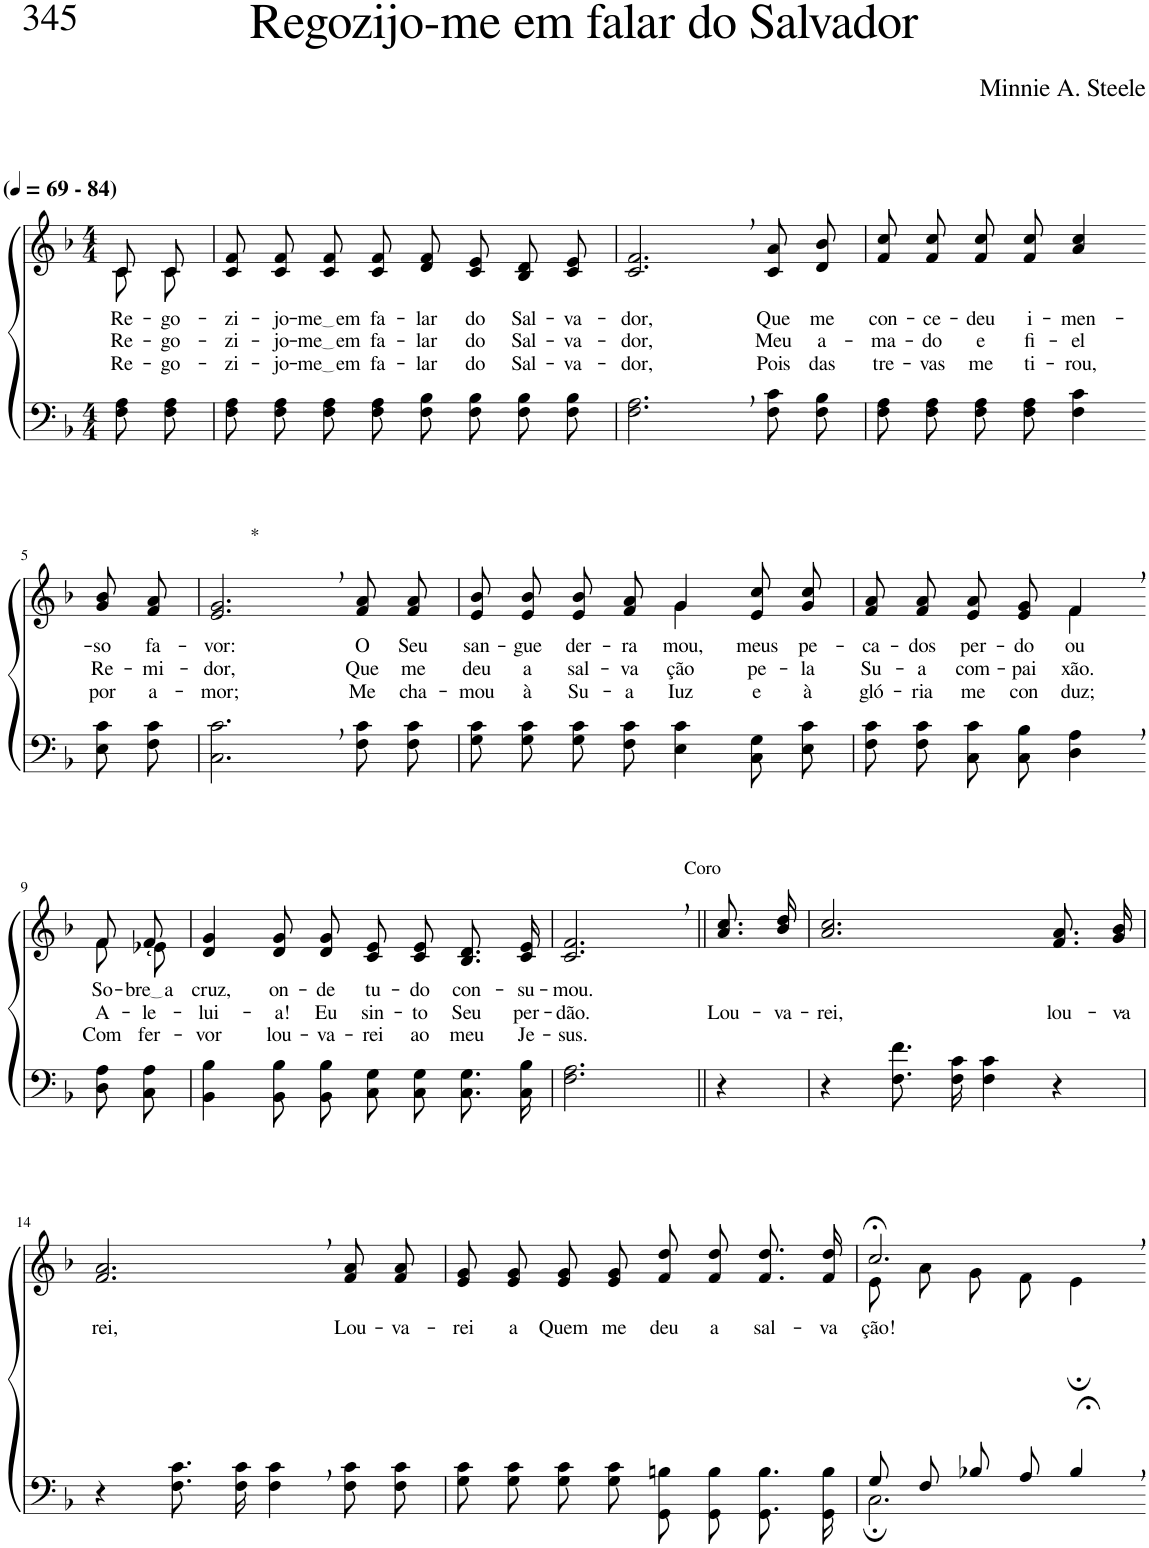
**kern	**kern	**text	**text	**text
*part2	*part1	*part1	*part1	*part1
*staff2	*staff1	*staff1	*staff1	*staff1
*I"Parte III e IV	*I"Parte I e II	*	*	*
*clefF4	*clefG2	*	*	*
*k[b-]	*k[b-]	*	*	*
*M4/4	*M4/4	*	*	*
*MM69	*MM69	*	*	*
=1	=1	=1	=1	=1
!	!LO:TX:a:B:t=(	!	!	!
!	!LO:TX:a:B:t=- 84)	!	!	!
!	!	!LO:LY:b	!LO:LY:b	!LO:LY:b
*	*^	*	*	*
8F\ 8A\L	8c\L	8c/L	Re-	Re-	Re-
!	!	!	!LO:LY:b	!LO:LY:b	!LO:LY:b
8F\ 8A\J	8c\J	8c/J	-go-	-go-	-go-
=2	=2	=2	=2	=2	=2
!	!	!	!LO:LY:b	!LO:LY:b	!LO:LY:b
*	*v	*v	*	*	*
8F\ 8A\L	8c/ 8f/L	-zi-	-zi-	-zi-
!	!	!LO:LY:b	!LO:LY:b	!LO:LY:b
8F\ 8A\J	8c/ 8f/J	-jo-	-jo-	-jo-
!	!	!LO:LY:b	!LO:LY:b	!LO:LY:b
8F\ 8A\L	8c/ 8f/L	me em	me em	me em
!	!	!LO:LY:b	!LO:LY:b	!LO:LY:b
8F\ 8A\J	8c/ 8f/J	fa-	fa-	fa-
!	!	!LO:LY:b	!LO:LY:b	!LO:LY:b
8F\ 8B-\L	8d/ 8f/L	-lar	-lar	-lar
!	!	!LO:LY:b	!LO:LY:b	!LO:LY:b
8F\ 8B-\J	8c/ 8e/J	do	do	do
!	!	!LO:LY:b	!LO:LY:b	!LO:LY:b
8F\ 8B-\L	8B-/ 8d/L	Sal-	Sal-	Sal-
!	!	!LO:LY:b	!LO:LY:b	!LO:LY:b
8F\ 8B-\J	8c/ 8e/J	-va-	-va-	-va-
=3	=3	=3	=3	=3
!	!	!LO:LY:b	!LO:LY:b	!LO:LY:b
2.F\, 2.A\,	2.c/, 2.f/,	-dor,	-dor,	-dor,
!	!	!LO:LY:b	!LO:LY:b	!LO:LY:b
8F\ 8c\L	8c/ 8a/L	Que	Meu	Pois
!	!	!LO:LY:b	!LO:LY:b	!LO:LY:b
8F\ 8B-\J	8d/ 8b-/J	me	a-	das
=4	=4	=4	=4	=4
!	!	!LO:LY:b	!LO:LY:b	!LO:LY:b
8F\ 8A\L	8f/ 8cc/L	con-	-ma-	tre-
!	!	!LO:LY:b	!LO:LY:b	!LO:LY:b
8F\ 8A\J	8f/ 8cc/J	-ce-	-do	-vas
!	!	!LO:LY:b	!LO:LY:b	!LO:LY:b
8F\ 8A\L	8f/ 8cc/L	-deu	e	me
!	!	!LO:LY:b	!LO:LY:b	!LO:LY:b
8F\ 8A\J	8f/ 8cc/J	i-	fi-	ti-
!	!	!LO:LY:b	!LO:LY:b	!LO:LY:b
4F\ 4c\	4a/ 4cc/	-men-	-el	-rou,
!!LO:LB:g=z
=5-	=5-	=5-	=5-	=5-
!	!	!LO:LY:b	!LO:LY:b	!LO:LY:b
8E\ 8c\L	8g/ 8b-/L	-so	Re-	por
!	!	!LO:LY:b	!LO:LY:b	!LO:LY:b
8F\ 8c\J	8f/ 8a/J	fa-	-mi-	a-
=6	=6	=6	=6	=6
!	!LO:TX:a:t=*	!	!	!
!	!	!LO:LY:b	!LO:LY:b	!LO:LY:b
2.C\, 2.c\,	2.e/, 2.g/,	-vor:	-dor,	-mor;
!	!	!LO:LY:b	!LO:LY:b	!LO:LY:b
8F\ 8c\L	8f/ 8a/L	O	Que	Me
!	!	!LO:LY:b	!LO:LY:b	!LO:LY:b
8F\ 8c\J	8f/ 8a/J	Seu	me	cha-
=7	=7	=7	=7	=7
!	!	!LO:LY:b	!LO:LY:b	!LO:LY:b
*	*^	*	*	*
8G\ 8c\L	8e/ 8b-/L	2ryy	san-	deu	-mou
!	!	!	!LO:LY:b	!LO:LY:b	!LO:LY:b
8G\ 8c\J	8e/ 8b-/J	.	-gue	a	à
!	!	!	!LO:LY:b	!LO:LY:b	!LO:LY:b
8G\ 8c\L	8e/ 8b-/L	.	der-	sal-	Su-
!	!	!	!LO:LY:b	!LO:LY:b	!LO:LY:b
8F\ 8c\J	8f/ 8a/J	.	-ra-	-va-	-a
!	!	!	!LO:LY:b	!LO:LY:b	!LO:LY:b
4E\ 4c\	4g/	4g\	-mou,	-ção	Iuz
!	!	!	!LO:LY:b	!LO:LY:b	!LO:LY:b
8C\ 8G\L	8e/ 8cc/L	4ryy	meus	pe-	e
!	!	!	!LO:LY:b	!LO:LY:b	!LO:LY:b
8E\ 8c\J	8g/ 8cc/J	.	pe-	-la	à
=8	=8	=8	=8	=8	=8
!	!	!	!LO:LY:b	!LO:LY:b	!LO:LY:b
8F\ 8c\L	8f/ 8a/L	2ryy	-ca-	Su-	gló-
!	!	!	!LO:LY:b	!LO:LY:b	!LO:LY:b
8F\ 8c\J	8f/ 8a/J	.	-dos	-a	-ria
!	!	!	!LO:LY:b	!LO:LY:b	!LO:LY:b
8C\ 8c\L	8e/ 8a/L	.	per-	com-	me
!	!	!	!LO:LY:b	!LO:LY:b	!LO:LY:b
8C\ 8B-\J	8e/ 8g/J	.	-do-	-pai-	con-
!	!	!	!LO:LY:b	!LO:LY:b	!LO:LY:b
4D\, 4A\,	4f,/	4f\	-ou	-xão.	-duz;
!!LO:LB:g=z	!!
=9-	=9-	=9-	=9-	=9-	=9-
!	!	!	!LO:LY:b	!LO:LY:b	!LO:LY:b
8D\ 8A\L	8f/L	8f\L	So-	A-	Com
!	!	!	!LO:LY:b	!LO:LY:b	!LO:LY:b
8C\ 8A\J	8f/J	8e-X\J	bre a	-le-	fer-
=10	=10	=10	=10	=10	=10
!	!	!	!LO:LY:b	!LO:LY:b	!LO:LY:b
*	*v	*v	*	*	*
4BB-\ 4B-\	4d/ 4g/	cruz,	-lui-	-vor
!	!	!LO:LY:b	!LO:LY:b	!LO:LY:b
8BB-\ 8B-\L	8d/ 8g/L	on-	-a!	lou-
!	!	!LO:LY:b	!LO:LY:b	!LO:LY:b
8BB-\ 8B-\J	8d/ 8g/J	-de	Eu	-va-
!	!	!LO:LY:b	!LO:LY:b	!LO:LY:b
8C\ 8G\L	8c/ 8e/L	tu-	sin-	-rei
!	!	!LO:LY:b	!LO:LY:b	!LO:LY:b
8C\ 8G\J	8c/ 8e/J	-do	-to	ao
!	!	!LO:LY:b	!LO:LY:b	!LO:LY:b
8.C\ 8.G\L	8.B-/ 8.d/L	con-	Seu	meu
!	!	!LO:LY:b	!LO:LY:b	!LO:LY:b
16C\ 16B-\Jk	16c/ 16e/Jk	-su-	per-	Je-
=11	=11	=11	=11	=11
!	!LO:TX:a:t=Coro	!	!	!
!	!	!LO:LY:b	!LO:LY:b	!LO:LY:b
2.F\ 2.A\	2.c/, 2.f/,	-mou.	-dão.	-sus.
=12||	=12||	=12||	=12||	=12||
!	!	!	!LO:LY:b	!
4r	8.a\ 8.cc\L	.	Lou-	.
!	!	!	!LO:LY:b	!
.	16b-\ 16dd\Jk	.	-va-	.
=13	=13	=13	=13	=13
!	!	!	!LO:LY:b	!
4r	2.a/ 2.cc/	.	-rei,	.
8.F\ 8.f\L	.	.	.	.
16F\ 16c\Jk	.	.	.	.
4F\ 4c\	.	.	.	.
!	!	!	!LO:LY:b	!
4r	8.f/ 8.a/L	.	lou-	.
!	!	!	!LO:LY:b	!
.	16g/ 16b-/Jk	.	-va-	.
!!LO:LB:g=z
=14	=14	=14	=14	=14
!	!	!LO:LY:b	!	!
4r	2.f/, 2.a/,	rei,	.	.
8.F\ 8.c\L	.	.	.	.
16F\ 16c\Jk	.	.	.	.
4F\, 4c\,	.	.	.	.
!	!	!LO:LY:b	!	!
8F\ 8c\L	8f/ 8a/L	Lou-	.	.
!	!	!LO:LY:b	!	!
8F\ 8c\J	8f/ 8a/J	-va-	.	.
=15	=15	=15	=15	=15
!	!	!LO:LY:b	!	!
8G\ 8c\L	8e/ 8g/L	-rei	.	.
!	!	!LO:LY:b	!	!
8G\ 8c\J	8e/ 8g/J	a	.	.
!	!	!LO:LY:b	!	!
8G\ 8c\L	8e/ 8g/L	Quem	.	.
!	!	!LO:LY:b	!	!
8G\ 8c\J	8e/ 8g/J	me	.	.
!	!	!LO:LY:b	!	!
8GG\ 8Bn\L	8f/ 8dd/L	deu	.	.
!	!	!LO:LY:b	!	!
8GG\ 8B\J	8f/ 8dd/J	a	.	.
!	!	!LO:LY:b	!	!
8.GG\ 8.B\L	8.f/ 8.dd/L	sal-	.	.
!	!	!LO:LY:b	!	!
16GG\ 16B\Jk	16f/ 16dd/Jk	-va-	.	.
=16	=16	=16	=16	=16
*^	*^	*	*	*
!	!	!	!	!LO:LY:b	!	!
8G/L	2.C;\	2.cc;<,/	8e\L	-ção!	.	.
8F/J	.	.	8a\J	.	.	.
8B-X/L	.	.	8g\L	.	.	.
8A/J	.	.	8f\J	.	.	.
4B-;<,/	.	.	4e;\	.	.	.
*v	*v	*	*	*	*	*
*	*v	*v	*	*	*
=-	=-	=-	=-	=-
*-	*-	*-	*-	*-
